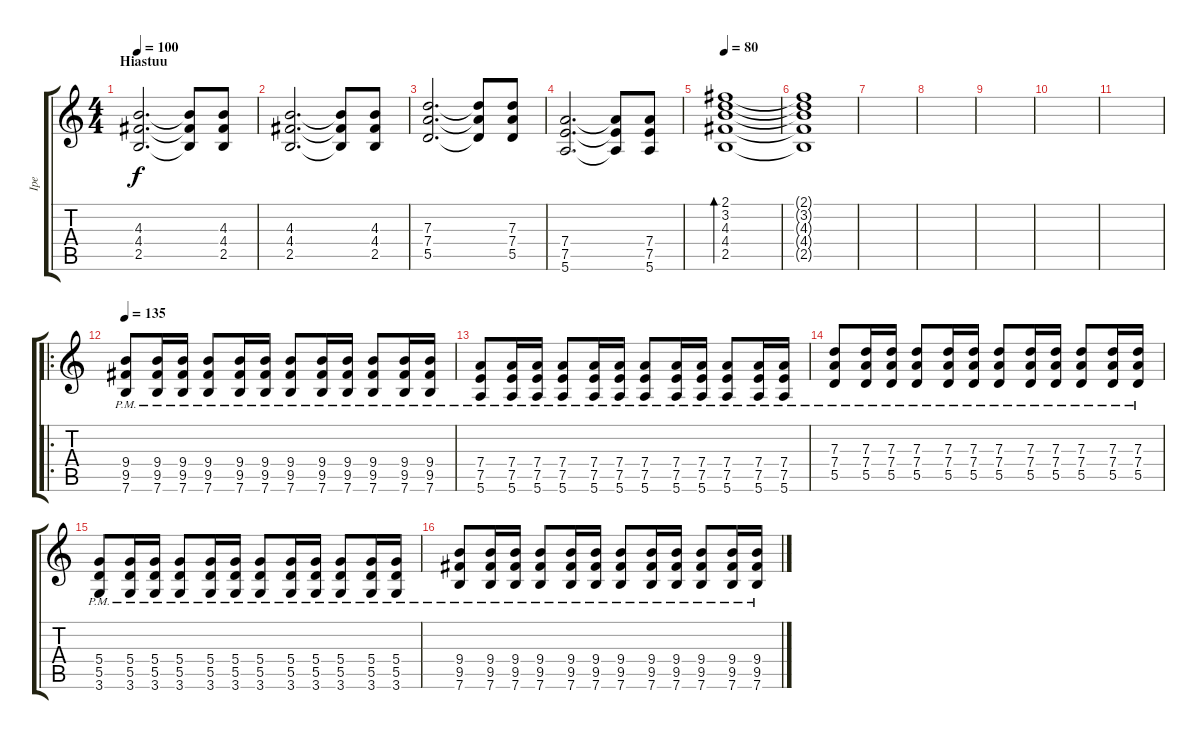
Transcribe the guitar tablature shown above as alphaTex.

\track ("Ipe" "Ipe") {instrument overdrivenguitar}
\staff {score tabs}
\tuning (E4 B3 G3 D3 A2 E2) {hide}
\ts (4 4)
\section ("" "Hiastuu")
\tempo 100
\clef g2
\ks c
(4.3 4.4 2.5).2{d dy f} (4.3{t} 4.4{t} 2.5{t}).8 (4.3 4.4 2.5).8 |
(4.3 4.4 2.5).2{d} (4.3{t} 4.4{t} 2.5{t}).8 (4.3 4.4 2.5).8 |
(7.3 7.4 5.5).2{d} (7.3{t} 7.4{t} 5.5{t}).8 (7.3 7.4 5.5).8 |
(7.4 7.5 5.6).2{d} (7.4{t} 7.5{t} 5.6{t}).8 (7.4 7.5 5.6).8 |
\tempo 80
(2.1 3.2 4.3 4.4 2.5).1{bd 480} |
(2.1{t} 3.2{t} 4.3{t} 4.4{t} 2.5{t}).1 |
|
|
|
|
|
\ro
\tempo 135
(9.4{pm} 9.5{pm} 7.6{pm}).8 (9.4{pm} 9.5{pm} 7.6{pm}).16 (9.4{pm} 9.5{pm} 7.6{pm}).16 (9.4{pm} 9.5{pm} 7.6{pm}).8 (9.4{pm} 9.5{pm} 7.6{pm}).16 (9.4{pm} 9.5{pm} 7.6{pm}).16 (9.4{pm} 9.5{pm} 7.6{pm}).8 (9.4{pm} 9.5{pm} 7.6{pm}).16 (9.4{pm} 9.5{pm} 7.6{pm}).16 (9.4{pm} 9.5{pm} 7.6{pm}).8 (9.4{pm} 9.5{pm} 7.6{pm}).16 (9.4{pm} 9.5{pm} 7.6{pm}).16 |
(7.4{pm} 7.5{pm} 5.6{pm}).8 (7.4{pm} 7.5{pm} 5.6{pm}).16 (7.4{pm} 7.5{pm} 5.6{pm}).16 (7.4{pm} 7.5{pm} 5.6{pm}).8 (7.4{pm} 7.5{pm} 5.6{pm}).16 (7.4{pm} 7.5{pm} 5.6{pm}).16 (7.4{pm} 7.5{pm} 5.6{pm}).8 (7.4{pm} 7.5{pm} 5.6{pm}).16 (7.4{pm} 7.5{pm} 5.6{pm}).16 (7.4{pm} 7.5{pm} 5.6{pm}).8 (7.4{pm} 7.5{pm} 5.6{pm}).16 (7.4{pm} 7.5{pm} 5.6{pm}).16 |
(7.3{pm} 7.4{pm} 5.5{pm}).8 (7.3{pm} 7.4{pm} 5.5{pm}).16 (7.3{pm} 7.4{pm} 5.5{pm}).16 (7.3{pm} 7.4{pm} 5.5{pm}).8 (7.3{pm} 7.4{pm} 5.5{pm}).16 (7.3{pm} 7.4{pm} 5.5{pm}).16 (7.3{pm} 7.4{pm} 5.5{pm}).8 (7.3{pm} 7.4{pm} 5.5{pm}).16 (7.3{pm} 7.4{pm} 5.5{pm}).16 (7.3{pm} 7.4{pm} 5.5{pm}).8 (7.3{pm} 7.4{pm} 5.5{pm}).16 (7.3{pm} 7.4{pm} 5.5{pm}).16 |
(5.4{pm} 5.5{pm} 3.6{pm}).8 (5.4{pm} 5.5{pm} 3.6{pm}).16 (5.4{pm} 5.5{pm} 3.6{pm}).16 (5.4{pm} 5.5{pm} 3.6{pm}).8 (5.4{pm} 5.5{pm} 3.6{pm}).16 (5.4{pm} 5.5{pm} 3.6{pm}).16 (5.4{pm} 5.5{pm} 3.6{pm}).8 (5.4{pm} 5.5{pm} 3.6{pm}).16 (5.4{pm} 5.5{pm} 3.6{pm}).16 (5.4{pm} 5.5{pm} 3.6{pm}).8 (5.4{pm} 5.5{pm} 3.6{pm}).16 (5.4{pm} 5.5{pm} 3.6{pm}).16 |
(9.4{pm} 9.5{pm} 7.6{pm}).8 (9.4{pm} 9.5{pm} 7.6{pm}).16 (9.4{pm} 9.5{pm} 7.6{pm}).16 (9.4{pm} 9.5{pm} 7.6{pm}).8 (9.4{pm} 9.5{pm} 7.6{pm}).16 (9.4{pm} 9.5{pm} 7.6{pm}).16 (9.4{pm} 9.5{pm} 7.6{pm}).8 (9.4{pm} 9.5{pm} 7.6{pm}).16 (9.4{pm} 9.5{pm} 7.6{pm}).16 (9.4{pm} 9.5{pm} 7.6{pm}).8 (9.4{pm} 9.5{pm} 7.6{pm}).16 (9.4{pm} 9.5{pm} 7.6{pm}).16
